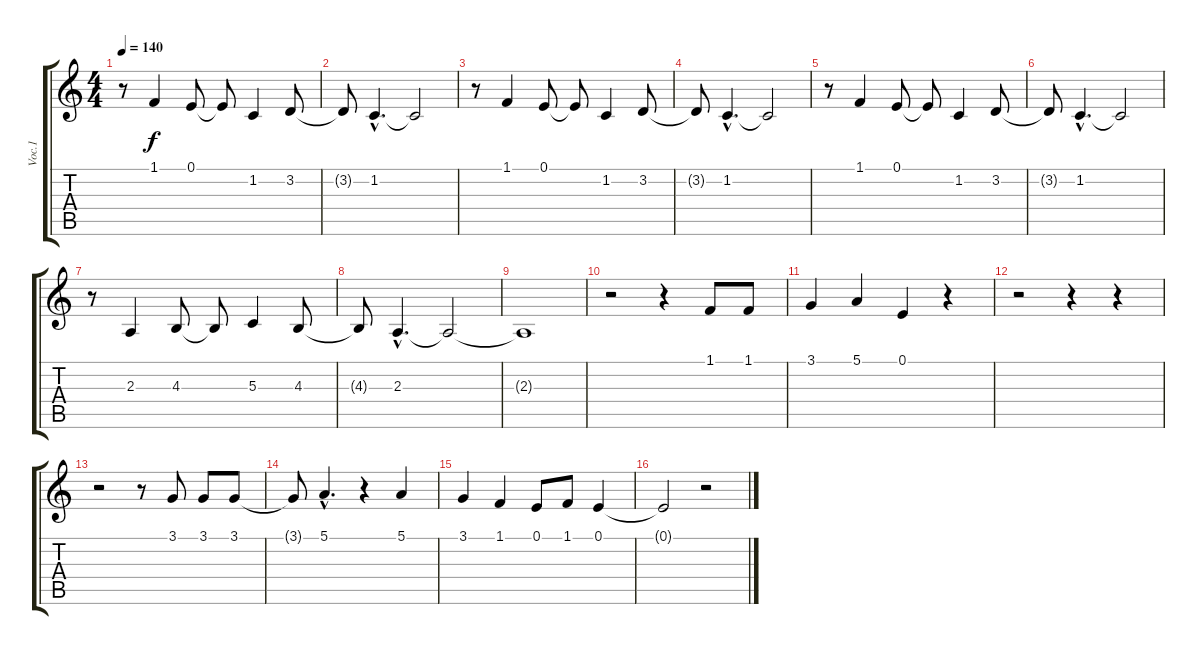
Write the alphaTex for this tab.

\track ("Voc.1" "Voc.1") {instrument lead2sawtooth}
\staff {score tabs}
\tuning (E4 B3 G3 D3 A2 E2) {hide}
\ts (4 4)
\tempo 140
\clef g2
\ks c
r.8{dy f} 1.1.4 0.1.8 0.1{t}.8 1.2.4 3.2.8 |
3.2{t}.8 1.2{hac}.4{d} 1.2{t}.2 |
r.8 1.1.4 0.1.8 0.1{t}.8 1.2.4 3.2.8 |
3.2{t}.8 1.2{hac}.4{d} 1.2{t}.2 |
r.8 1.1.4 0.1.8 0.1{t}.8 1.2.4 3.2.8 |
3.2{t}.8 1.2{hac}.4{d} 1.2{t}.2 |
r.8 2.3.4 4.3.8 4.3{t}.8 5.3.4 4.3.8 |
4.3{t}.8 2.3{hac}.4{d} 2.3{t}.2 |
2.3{t}.1 |
r.2 r.4 1.1.8 1.1.8 |
3.1.4 5.1.4 0.1.4 r.4 |
r.2 r.4 r.4 |
r.2 r.8 3.1.8 3.1.8 3.1.8 |
3.1{t}.8 5.1{hac}.4{d} r.4 5.1.4 |
3.1.4 1.1.4 0.1.8 1.1.8 0.1.4 |
0.1{t}.2 r.2
